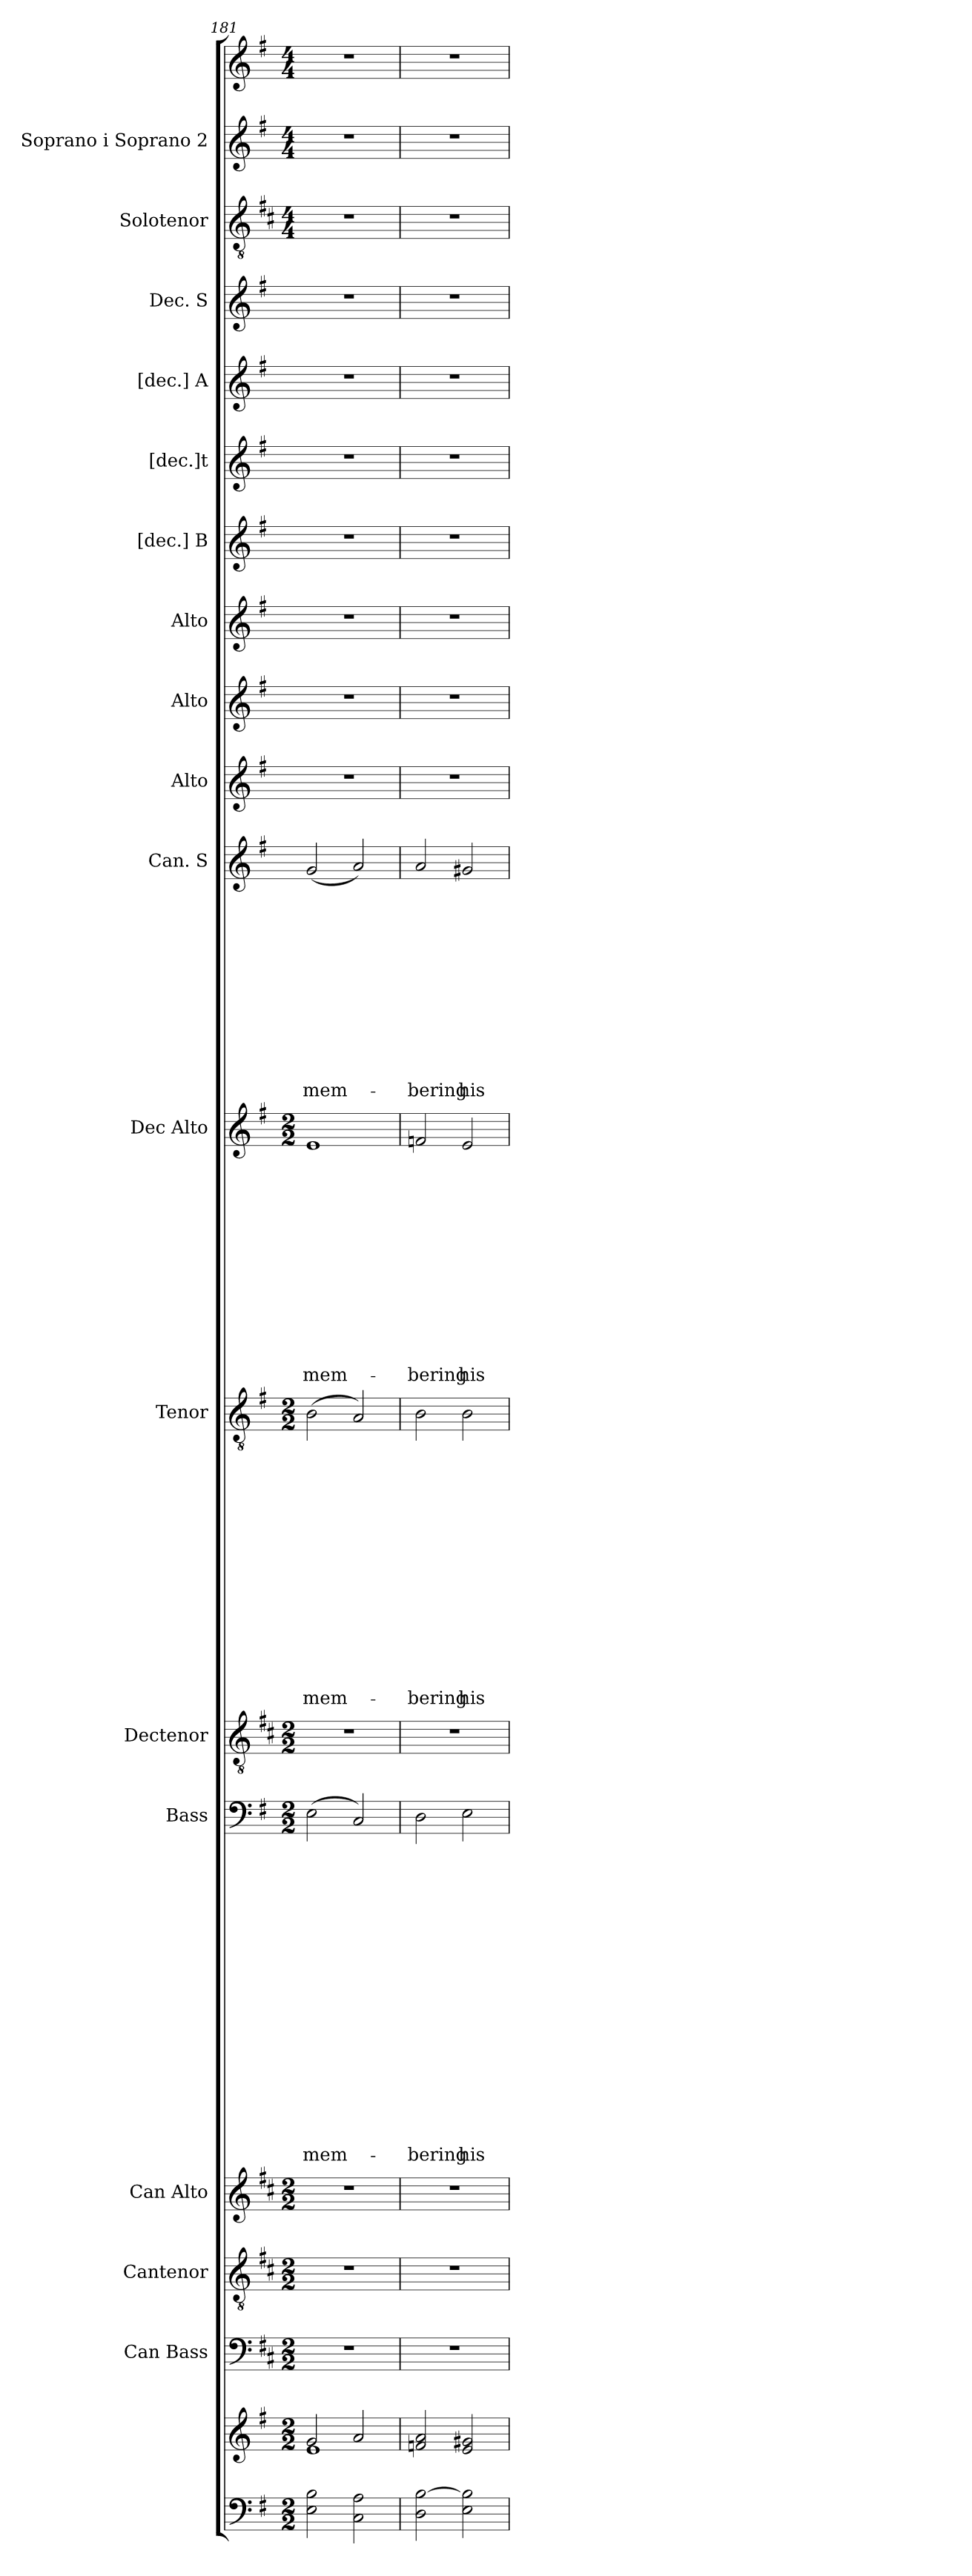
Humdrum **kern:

**kern	**kern	**kern	**kern	**kern	**kern	**text	**text	**text	**text	**text	**text	**text	**text	**text	**text	**text	**text	**text	**text	**text	**text	**text	**text	**kern	**kern	**text	**text	**text	**text	**text	**text	**text	**text	**text	**text	**text	**text	**text	**text	**text	**kern	**text	**text	**text	**text	**text	**text	**text	**text	**text	**text	**text	**text	**text	**kern	**text	**text	**text	**text	**text	**text	**text	**text	**text	**text	**text	**text	**kern	**kern	**kern	**kern	**kern	**kern	**kern	**kern	**kern	**kern
*part19	*part18	*part17	*part16	*part15	*part14	*part14	*part14	*part14	*part14	*part14	*part14	*part14	*part14	*part14	*part14	*part14	*part14	*part14	*part14	*part14	*part14	*part14	*part14	*part13	*part12	*part12	*part12	*part12	*part12	*part12	*part12	*part12	*part12	*part12	*part12	*part12	*part12	*part12	*part12	*part12	*part11	*part11	*part11	*part11	*part11	*part11	*part11	*part11	*part11	*part11	*part11	*part11	*part11	*part11	*part10	*part10	*part10	*part10	*part10	*part10	*part10	*part10	*part10	*part10	*part10	*part10	*part10	*part9	*part8	*part7	*part6	*part5	*part4	*part3	*part2	*part1	*part1
*staff20	*staff19	*staff18	*staff17	*staff16	*staff15	*staff15	*staff15	*staff15	*staff15	*staff15	*staff15	*staff15	*staff15	*staff15	*staff15	*staff15	*staff15	*staff15	*staff15	*staff15	*staff15	*staff15	*staff15	*staff14	*staff13	*staff13	*staff13	*staff13	*staff13	*staff13	*staff13	*staff13	*staff13	*staff13	*staff13	*staff13	*staff13	*staff13	*staff13	*staff13	*staff12	*staff12	*staff12	*staff12	*staff12	*staff12	*staff12	*staff12	*staff12	*staff12	*staff12	*staff12	*staff12	*staff12	*staff11	*staff11	*staff11	*staff11	*staff11	*staff11	*staff11	*staff11	*staff11	*staff11	*staff11	*staff11	*staff11	*staff10	*staff9	*staff8	*staff7	*staff6	*staff5	*staff4	*staff3	*staff2	*staff1
*	*	*I"Can Bass	*I"Cantenor	*I"Can Alto	*I"Bass	*	*	*	*	*	*	*	*	*	*	*	*	*	*	*	*	*	*	*I"Dectenor	*I"Tenor	*	*	*	*	*	*	*	*	*	*	*	*	*	*	*	*I"Dec Alto	*	*	*	*	*	*	*	*	*	*	*	*	*	*I"Can. S	*	*	*	*	*	*	*	*	*	*	*	*	*I"Alto	*I"Alto	*I"Alto	*I"[dec.] B	*I"[dec.]t	*I"[dec.] A	*I"Dec. S	*I"Solotenor	*I"Soprano i Soprano 2	*
*	*	*	*	*I'Can Alto	*I'Bass	*	*	*	*	*	*	*	*	*	*	*	*	*	*	*	*	*	*	*I'Dectenor	*	*	*	*	*	*	*	*	*	*	*	*	*	*	*	*	*I'Dec Alto	*	*	*	*	*	*	*	*	*	*	*	*	*	*	*	*	*	*	*	*	*	*	*	*	*	*	*	*	*	*	*	*	*	*	*I'Si	*
*clefF4	*clefG2	*clefF4	*clefGv2	*clefG2	*clefF4	*	*	*	*	*	*	*	*	*	*	*	*	*	*	*	*	*	*	*clefGv2	*clefGv2	*	*	*	*	*	*	*	*	*	*	*	*	*	*	*	*clefG2	*	*	*	*	*	*	*	*	*	*	*	*	*	*clefG2	*	*	*	*	*	*	*	*	*	*	*	*	*clefG2	*clefG2	*clefG2	*clefG2	*clefG2	*clefG2	*clefG2	*clefGv2	*clefG2	*clefG2
*k[f#]	*k[f#]	*k[f#c#]	*k[f#c#]	*k[f#c#]	*k[f#]	*	*	*	*	*	*	*	*	*	*	*	*	*	*	*	*	*	*	*k[f#c#]	*k[f#]	*	*	*	*	*	*	*	*	*	*	*	*	*	*	*	*k[f#]	*	*	*	*	*	*	*	*	*	*	*	*	*	*k[f#]	*	*	*	*	*	*	*	*	*	*	*	*	*k[f#]	*k[f#]	*k[f#]	*k[f#]	*k[f#]	*k[f#]	*k[f#]	*k[f#c#]	*k[f#]	*k[f#]
*G:	*G:	*D:	*D:	*D:	*G:	*	*	*	*	*	*	*	*	*	*	*	*	*	*	*	*	*	*	*D:	*G:	*	*	*	*	*	*	*	*	*	*	*	*	*	*	*	*G:	*	*	*	*	*	*	*	*	*	*	*	*	*	*G:	*	*	*	*	*	*	*	*	*	*	*	*	*G:	*G:	*G:	*G:	*G:	*G:	*G:	*D:	*G:	*G:
*M2/2	*M2/2	*M2/2	*M2/2	*M2/2	*M2/2	*	*	*	*	*	*	*	*	*	*	*	*	*	*	*	*	*	*	*M2/2	*M2/2	*	*	*	*	*	*	*	*	*	*	*	*	*	*	*	*M2/2	*	*	*	*	*	*	*	*	*	*	*	*	*	*	*	*	*	*	*	*	*	*	*	*	*	*	*	*	*	*	*	*	*	*M4/4	*M4/4	*M4/4
=181	=181	=181	=181	=181	=181	=181	=181	=181	=181	=181	=181	=181	=181	=181	=181	=181	=181	=181	=181	=181	=181	=181	=181	=181	=181	=181	=181	=181	=181	=181	=181	=181	=181	=181	=181	=181	=181	=181	=181	=181	=181	=181	=181	=181	=181	=181	=181	=181	=181	=181	=181	=181	=181	=181	=181	=181	=181	=181	=181	=181	=181	=181	=181	=181	=181	=181	=181	=181	=181	=181	=181	=181	=181	=181	=181	=181	=181
*	*^	*	*	*	*	*	*	*	*	*	*	*	*	*	*	*	*	*	*	*	*	*	*	*	*	*	*	*	*	*	*	*	*	*	*	*	*	*	*	*	*	*	*	*	*	*	*	*	*	*	*	*	*	*	*	*	*	*	*	*	*	*	*	*	*	*	*	*	*	*	*	*	*	*	*	*	*
!	!	!	!	!	!	!	!	!	!	!	!	!	!	!	!	!	!	!	!	!	!	!	!	!LO:LY:b	!	!	!	!	!	!	!	!	!	!	!	!	!	!	!	!	!LO:LY:b	!	!	!	!	!	!	!	!	!	!	!	!	!	!LO:LY:b	!	!	!	!	!	!	!	!	!	!	!	!	!LO:LY:b	!	!	!	!	!	!	!	!	!	!
2E\ 2B\	2g/	1e	1r	1r	1r	(>2E\	.	.	.	.	.	.	.	.	.	.	.	.	.	.	.	.	.	-mem-	1r	(>2B\	.	.	.	.	.	.	.	.	.	.	.	.	.	.	-mem-	1e	.	.	.	.	.	.	.	.	.	.	.	.	-mem-	(<2g/	.	.	.	.	.	.	.	.	.	.	.	-mem-	1r	1r	1r	1r	1r	1r	1r	1r	1r	1r
2C\ 2A\	2a/	.	.	.	.	2C/)	.	.	.	.	.	.	.	.	.	.	.	.	.	.	.	.	.	.	.	2A/)	.	.	.	.	.	.	.	.	.	.	.	.	.	.	.	.	.	.	.	.	.	.	.	.	.	.	.	.	.	2a/)	.	.	.	.	.	.	.	.	.	.	.	.	.	.	.	.	.	.	.	.	.	.
*	*v	*v	*	*	*	*	*	*	*	*	*	*	*	*	*	*	*	*	*	*	*	*	*	*	*	*	*	*	*	*	*	*	*	*	*	*	*	*	*	*	*	*	*	*	*	*	*	*	*	*	*	*	*	*	*	*	*	*	*	*	*	*	*	*	*	*	*	*	*	*	*	*	*	*	*	*	*	*
=182	=182	=182	=182	=182	=182	=182	=182	=182	=182	=182	=182	=182	=182	=182	=182	=182	=182	=182	=182	=182	=182	=182	=182	=182	=182	=182	=182	=182	=182	=182	=182	=182	=182	=182	=182	=182	=182	=182	=182	=182	=182	=182	=182	=182	=182	=182	=182	=182	=182	=182	=182	=182	=182	=182	=182	=182	=182	=182	=182	=182	=182	=182	=182	=182	=182	=182	=182	=182	=182	=182	=182	=182	=182	=182	=182	=182	=182
!	!	!	!	!	!	!	!	!	!	!	!	!	!	!	!	!	!	!	!	!	!	!	!LO:LY:b	!	!	!	!	!	!	!	!	!	!	!	!	!	!	!	!	!LO:LY:b	!	!	!	!	!	!	!	!	!	!	!	!	!	!LO:LY:b	!	!	!	!	!	!	!	!	!	!	!	!	!LO:LY:b	!	!	!	!	!	!	!	!	!	!
2D\ [>2B\	2fn/ 2a/	1r	1r	1r	2D\	.	.	.	.	.	.	.	.	.	.	.	.	.	.	.	.	.	-bering	1r	2B\	.	.	.	.	.	.	.	.	.	.	.	.	.	.	-bering	2fn/	.	.	.	.	.	.	.	.	.	.	.	.	-bering	2a/	.	.	.	.	.	.	.	.	.	.	.	-bering	1r	1r	1r	1r	1r	1r	1r	1r	1r	1r
!	!	!	!	!	!	!	!	!	!	!	!	!	!	!	!	!	!	!	!	!	!	!	!LO:LY:b	!	!	!	!	!	!	!	!	!	!	!	!	!	!	!	!	!LO:LY:b	!	!	!	!	!	!	!	!	!	!	!	!	!	!LO:LY:b	!	!	!	!	!	!	!	!	!	!	!	!	!LO:LY:b	!	!	!	!	!	!	!	!	!	!
2E\ 2B\]	2e/ 2g#X/	.	.	.	2E\	.	.	.	.	.	.	.	.	.	.	.	.	.	.	.	.	.	his	.	2B\	.	.	.	.	.	.	.	.	.	.	.	.	.	.	his	2e/	.	.	.	.	.	.	.	.	.	.	.	.	his	2g#X/	.	.	.	.	.	.	.	.	.	.	.	his	.	.	.	.	.	.	.	.	.	.
=	=	=	=	=	=	=	=	=	=	=	=	=	=	=	=	=	=	=	=	=	=	=	=	=	=	=	=	=	=	=	=	=	=	=	=	=	=	=	=	=	=	=	=	=	=	=	=	=	=	=	=	=	=	=	=	=	=	=	=	=	=	=	=	=	=	=	=	=	=	=	=	=	=	=	=	=	=
*-	*-	*-	*-	*-	*-	*-	*-	*-	*-	*-	*-	*-	*-	*-	*-	*-	*-	*-	*-	*-	*-	*-	*-	*-	*-	*-	*-	*-	*-	*-	*-	*-	*-	*-	*-	*-	*-	*-	*-	*-	*-	*-	*-	*-	*-	*-	*-	*-	*-	*-	*-	*-	*-	*-	*-	*-	*-	*-	*-	*-	*-	*-	*-	*-	*-	*-	*-	*-	*-	*-	*-	*-	*-	*-	*-	*-	*-
